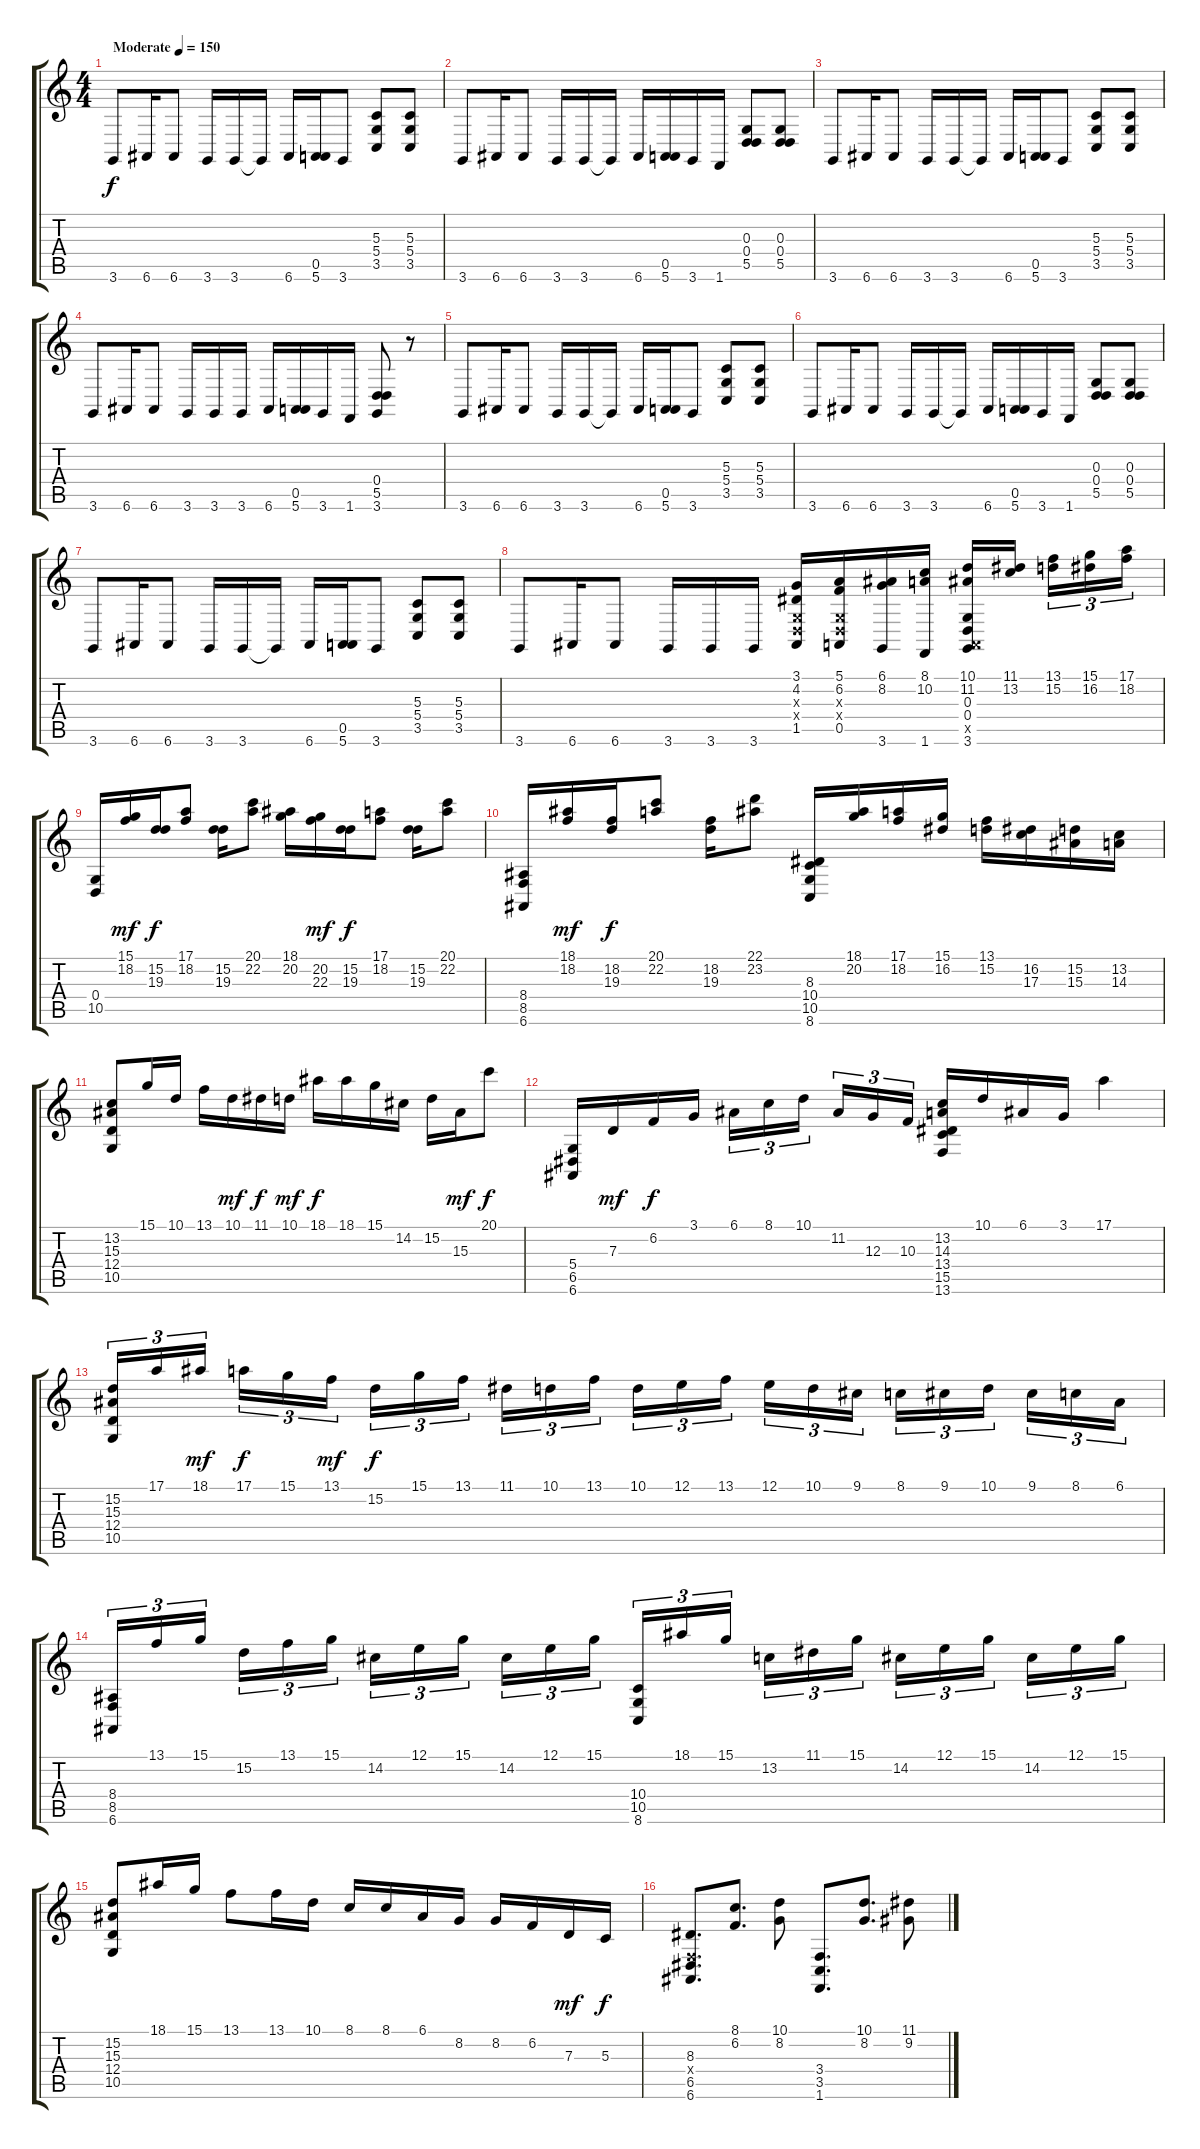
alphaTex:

\track "" {instrument acousticgrandpiano}
\staff {score tabs}
\tuning (E4 B3 G3 D3 A2 E2) {hide}
\ts (4 4)
\tempo (150 "Moderate")
\clef g2
\ks c
3.6.8{dy f instrument acousticgrandpiano} 6.6.16 6.6.8 3.6.16 3.6.16 3.6{t}.16 6.6.16 (0.5 5.6).16 3.6.8 (5.3 5.4 3.5).8 (5.3 5.4 3.5).8 |
3.6.8 6.6.16 6.6.8 3.6.16 3.6.16 3.6{t}.16 6.6.16 (0.5 5.6).16 3.6.16 1.6.16 (0.3 0.4 5.5).8 (0.3 0.4 5.5).8 |
3.6.8 6.6.16 6.6.8 3.6.16 3.6.16 3.6{t}.16 6.6.16 (0.5 5.6).16 3.6.8 (5.3 5.4 3.5).8 (5.3 5.4 3.5).8 |
3.6.8 6.6.16 6.6.8 3.6.16 3.6.16 3.6.16 6.6.16 (0.5 5.6).16 3.6.16 1.6.16 (0.4 5.5 3.6).8 r.8 |
3.6.8 6.6.16 6.6.8 3.6.16 3.6.16 3.6{t}.16 6.6.16 (0.5 5.6).16 3.6.8 (5.3 5.4 3.5).8 (5.3 5.4 3.5).8 |
3.6.8 6.6.16 6.6.8 3.6.16 3.6.16 3.6{t}.16 6.6.16 (0.5 5.6).16 3.6.16 1.6.16 (0.3 0.4 5.5).8 (0.3 0.4 5.5).8 |
3.6.8 6.6.16 6.6.8 3.6.16 3.6.16 3.6{t}.16 6.6.16 (0.5 5.6).16 3.6.8 (5.3 5.4 3.5).8 (5.3 5.4 3.5).8 |
3.6.8 6.6.16 6.6.8 3.6.16 3.6.16 3.6.16 (3.1 4.2 0.3{x} 0.4{x} 1.5).16 (5.1 6.2 0.3{x} 0.4{x} 0.5).16 (6.1 8.2 3.6).16 (8.1 10.2 1.6).16 (10.1 11.2 0.3 0.4 0.5{x} 3.6).16 (11.1 13.2).16 (13.1 15.2).16{tu (3 2)} (15.1 16.2).16{tu (3 2)} (17.1 18.2).16{tu (3 2)} |
(0.4 10.5).16 (15.1 18.2).16{dy mf} (15.2 19.3).16{dy f} (17.1 18.2).8 (15.2 19.3).16 (20.1 22.2).8 (18.1 20.2).16 (20.2 22.3).16{dy mf} (15.2 19.3).16{dy f} (17.1 18.2).8 (15.2 19.3).16 (20.1 22.2).8 |
(8.4 8.5 6.6).16 (18.1 18.2).16{dy mf} (18.2 19.3).16{dy f} (20.1 22.2).8 (18.2 19.3).16 (22.1 23.2).8 (8.3 10.4 10.5 8.6).16 (18.1 20.2).16 (17.1 18.2).16 (15.1 16.2).16 (13.1 15.2).16 (16.2 17.3).16 (15.2 15.3).16 (13.2 14.3).16 |
(13.2 15.3 12.4 10.5).8 15.1.16 10.1.16 13.1.16 10.1.16{dy mf} 11.1.16{dy f} 10.1.16{dy mf} 18.1.16{dy f} 18.1.16 15.1.16 14.2.16 15.2.16 15.3.16{dy mf} 20.1.8{dy f} |
(5.4 6.5 6.6).16 7.3.16{dy mf} 6.2.16{dy f} 3.1.16 6.1.16{tu (3 2)} 8.1.16{tu (3 2)} 10.1.16{tu (3 2)} 11.2.16{tu (3 2)} 12.3.16{tu (3 2)} 10.3.16{tu (3 2)} (13.2 14.3 13.4 15.5 13.6).16 10.1.16 6.1.16 3.1.16 17.1.4 |
(15.2 15.3 12.4 10.5).16{tu (3 2)} 17.1.16{tu (3 2)} 18.1.16{tu (3 2) dy mf} 17.1.16{tu (3 2) dy f} 15.1.16{tu (3 2)} 13.1.16{tu (3 2) dy mf} 15.2.16{tu (3 2) dy f} 15.1.16{tu (3 2)} 13.1.16{tu (3 2)} 11.1.16{tu (3 2)} 10.1.16{tu (3 2)} 13.1.16{tu (3 2)} 10.1.16{tu (3 2)} 12.1.16{tu (3 2)} 13.1.16{tu (3 2)} 12.1.16{tu (3 2)} 10.1.16{tu (3 2)} 9.1.16{tu (3 2)} 8.1.16{tu (3 2)} 9.1.16{tu (3 2)} 10.1.16{tu (3 2)} 9.1.16{tu (3 2)} 8.1.16{tu (3 2)} 6.1.16{tu (3 2)} |
(8.4 8.5 6.6).16{tu (3 2)} 13.1.16{tu (3 2)} 15.1.16{tu (3 2)} 15.2.16{tu (3 2)} 13.1.16{tu (3 2)} 15.1.16{tu (3 2)} 14.2.16{tu (3 2)} 12.1.16{tu (3 2)} 15.1.16{tu (3 2)} 14.2.16{tu (3 2)} 12.1.16{tu (3 2)} 15.1.16{tu (3 2)} (10.4 10.5 8.6).16{tu (3 2)} 18.1.16{tu (3 2)} 15.1.16{tu (3 2)} 13.2.16{tu (3 2)} 11.1.16{tu (3 2)} 15.1.16{tu (3 2)} 14.2.16{tu (3 2)} 12.1.16{tu (3 2)} 15.1.16{tu (3 2)} 14.2.16{tu (3 2)} 12.1.16{tu (3 2)} 15.1.16{tu (3 2)} |
(15.2 15.3 12.4 10.5).8 18.1.16 15.1.16 13.1.8 13.1.16 10.1.16 8.1.16 8.1.16 6.1.16 8.2.16 8.2.16 6.2.16 7.3.16{dy mf} 5.3.16{dy f} |
(8.3 3.4{x} 6.5 6.6).8{d} (8.1 6.2).8{d} (10.1 8.2).8 (3.4 3.5 1.6).8{d} (10.1 8.2).8{d} (11.1 9.2).8
